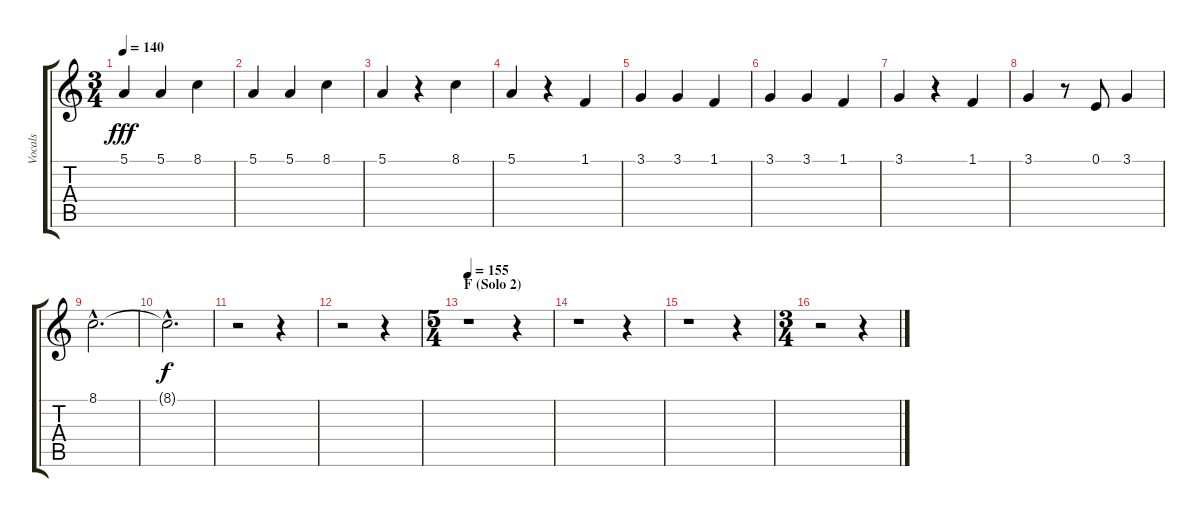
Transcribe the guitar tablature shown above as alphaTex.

\track ("Vocals" "Vocals") {instrument lead6voice}
\staff {score tabs}
\tuning (E4 B3 G3 D3 A2 E2) {hide}
\ts (3 4)
\tempo 140
\clef g2
\ks c
5.1.4{dy fff} 5.1.4 8.1.4 |
5.1.4 5.1.4 8.1.4 |
5.1.4 r.4 8.1.4 |
5.1.4 r.4 1.1.4 |
3.1.4 3.1.4 1.1.4 |
3.1.4 3.1.4 1.1.4 |
3.1.4 r.4 1.1.4 |
3.1.4 r.8 0.1.8 3.1.4 |
8.1{hac}.2{d} |
8.1{hac t}.2{d dy f} |
r.2 r.4 |
r.2 r.4 |
\ts (5 4)
\section ("" "F (Solo 2)")
\tempo 155
r.1 r.4 |
r.1 r.4 |
r.1 r.4 |
\ts (3 4)
r.2 r.4
